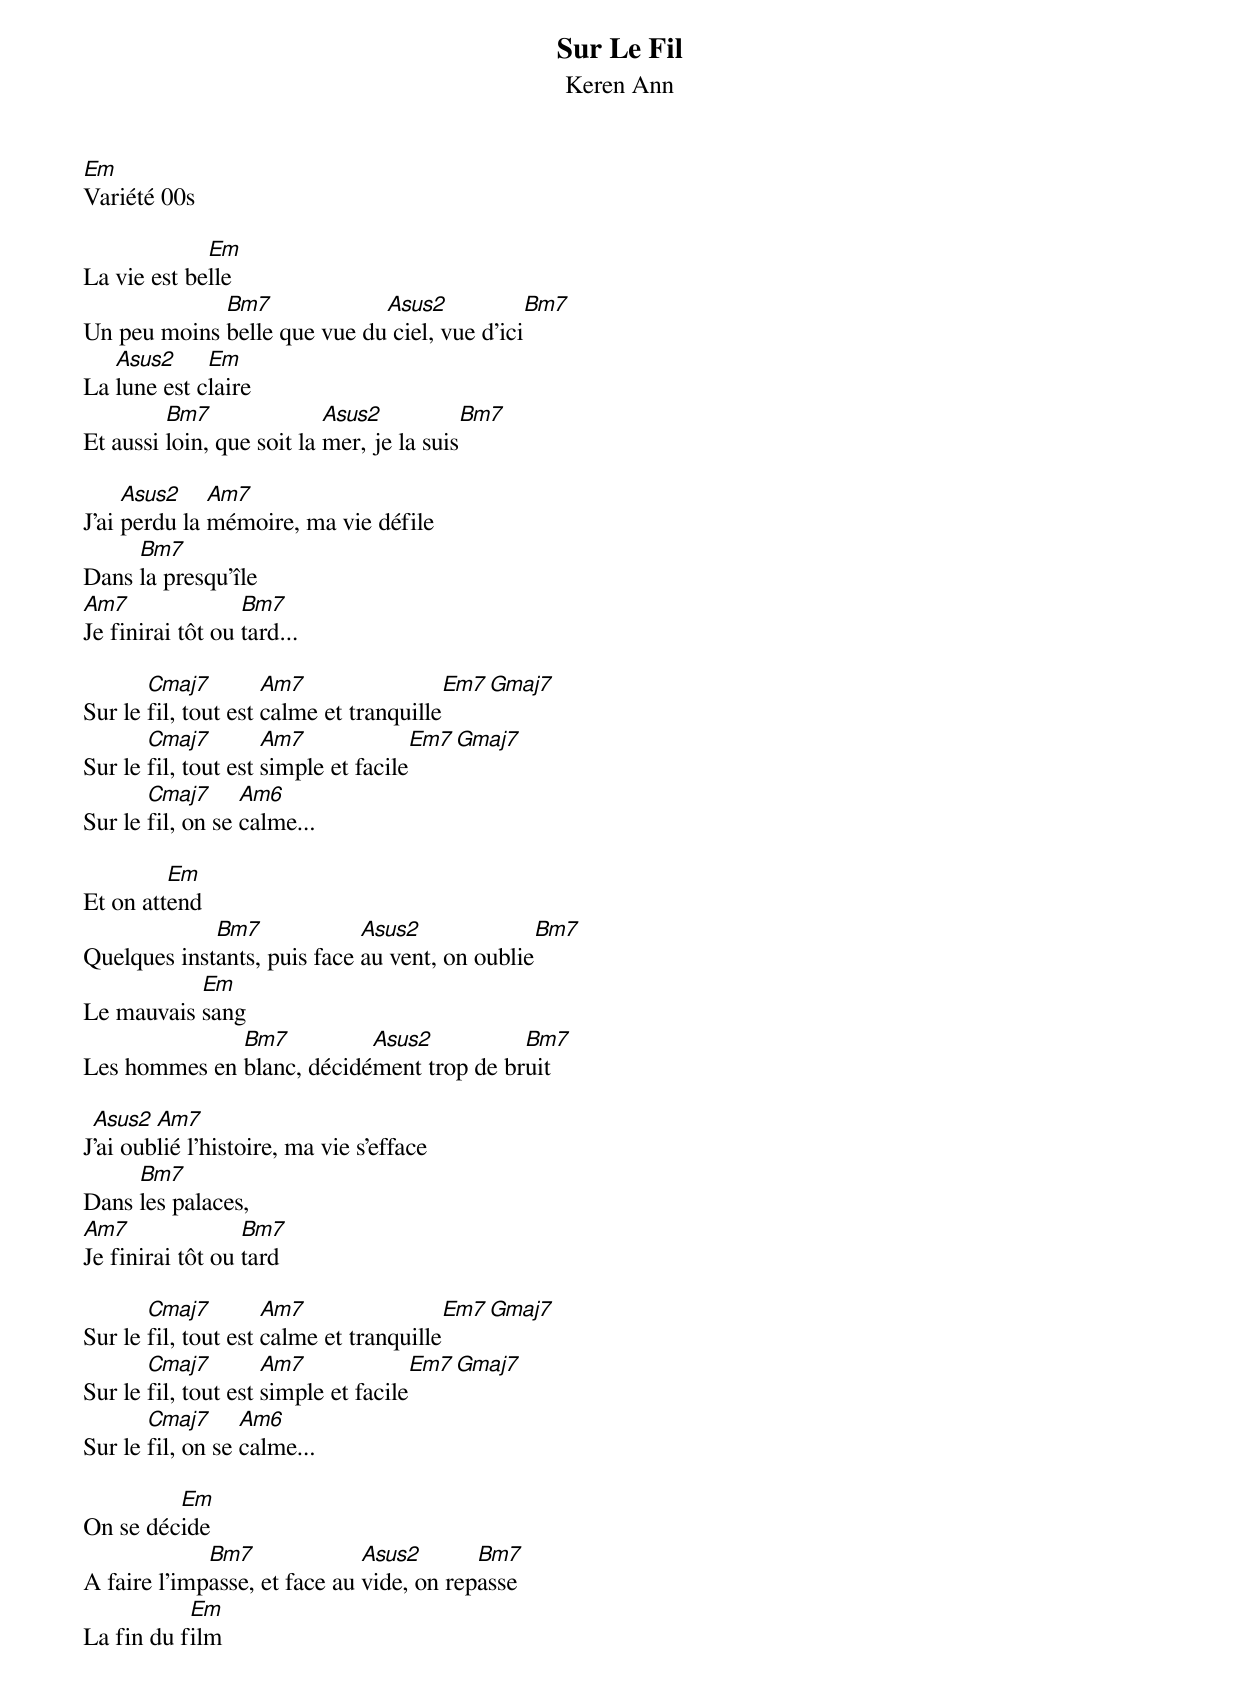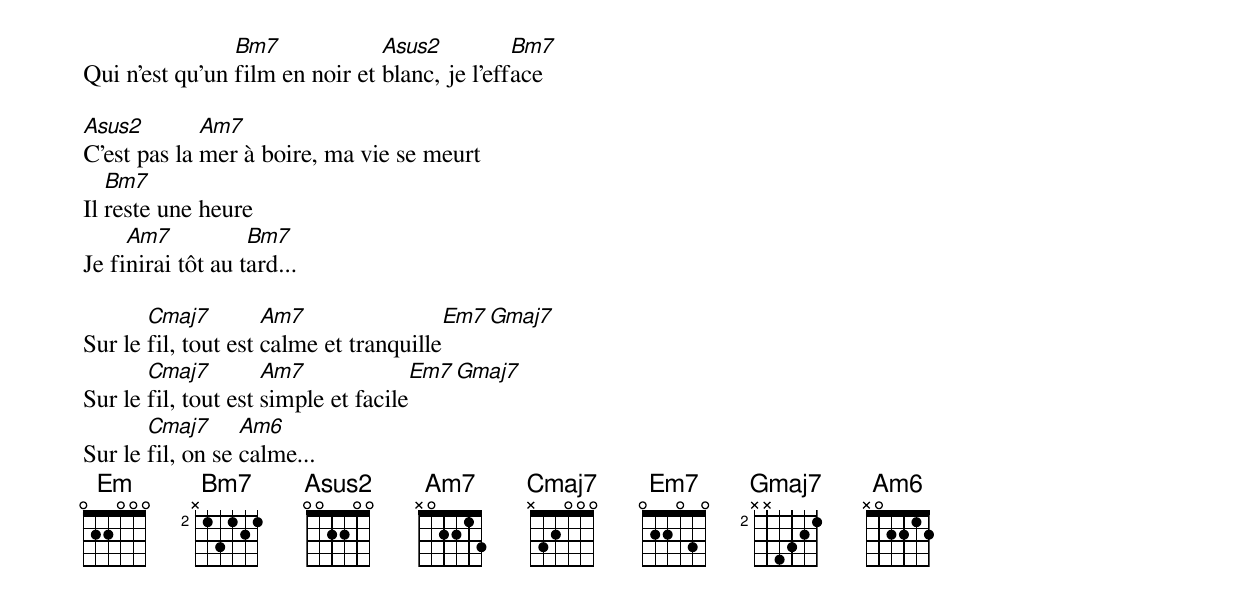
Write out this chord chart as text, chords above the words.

Sur Le Fil
Keren Ann
Em
Variété 00s

             Em
La vie est belle
             Bm7             Asus2               Bm7
Un peu moins belle que vue du ciel, vue d'ici
   Asus2     Em
La lune est claire
         Bm7               Asus2                 Bm7
Et aussi loin, que soit la mer, je la suis

     Asus2    Am7
J'ai perdu la mémoire, ma vie défile
     Bm7
Dans la presqu'île
Am7               Bm7
Je finirai tôt ou tard...

       Cmaj7         Am7                 Em7    Gmaj7
Sur le fil, tout est calme et tranquille
       Cmaj7         Am7              Em7     Gmaj7
Sur le fil, tout est simple et facile
       Cmaj7      Am6
Sur le fil, on se calme...

         Em
Et on attend
             Bm7             Asus2               Bm7
Quelques instants, puis face au vent, on oublie
           Em
Le mauvais sang
              Bm7          Asus2          Bm7
Les hommes en blanc, décidément trop de bruit

 Asus2  Am7
J'ai oublié l'histoire, ma vie s'efface
     Bm7
Dans les palaces,
Am7               Bm7
Je finirai tôt ou tard

       Cmaj7         Am7                 Em7    Gmaj7
Sur le fil, tout est calme et tranquille
       Cmaj7         Am7              Em7     Gmaj7
Sur le fil, tout est simple et facile
       Cmaj7      Am6
Sur le fil, on se calme...

         Em
On se décide
             Bm7              Asus2       Bm7
A faire l'impasse, et face au vide, on repasse
           Em
La fin du film
                Bm7             Asus2          Bm7
Qui n'est qu'un film en noir et blanc, je l'efface

Asus2        Am7
C'est pas la mer à boire, ma vie se meurt
   Bm7
Il reste une heure
     Am7           Bm7
Je finirai tôt au tard...

       Cmaj7         Am7                 Em7    Gmaj7
Sur le fil, tout est calme et tranquille
       Cmaj7         Am7              Em7     Gmaj7
Sur le fil, tout est simple et facile
       Cmaj7      Am6
Sur le fil, on se calme...
